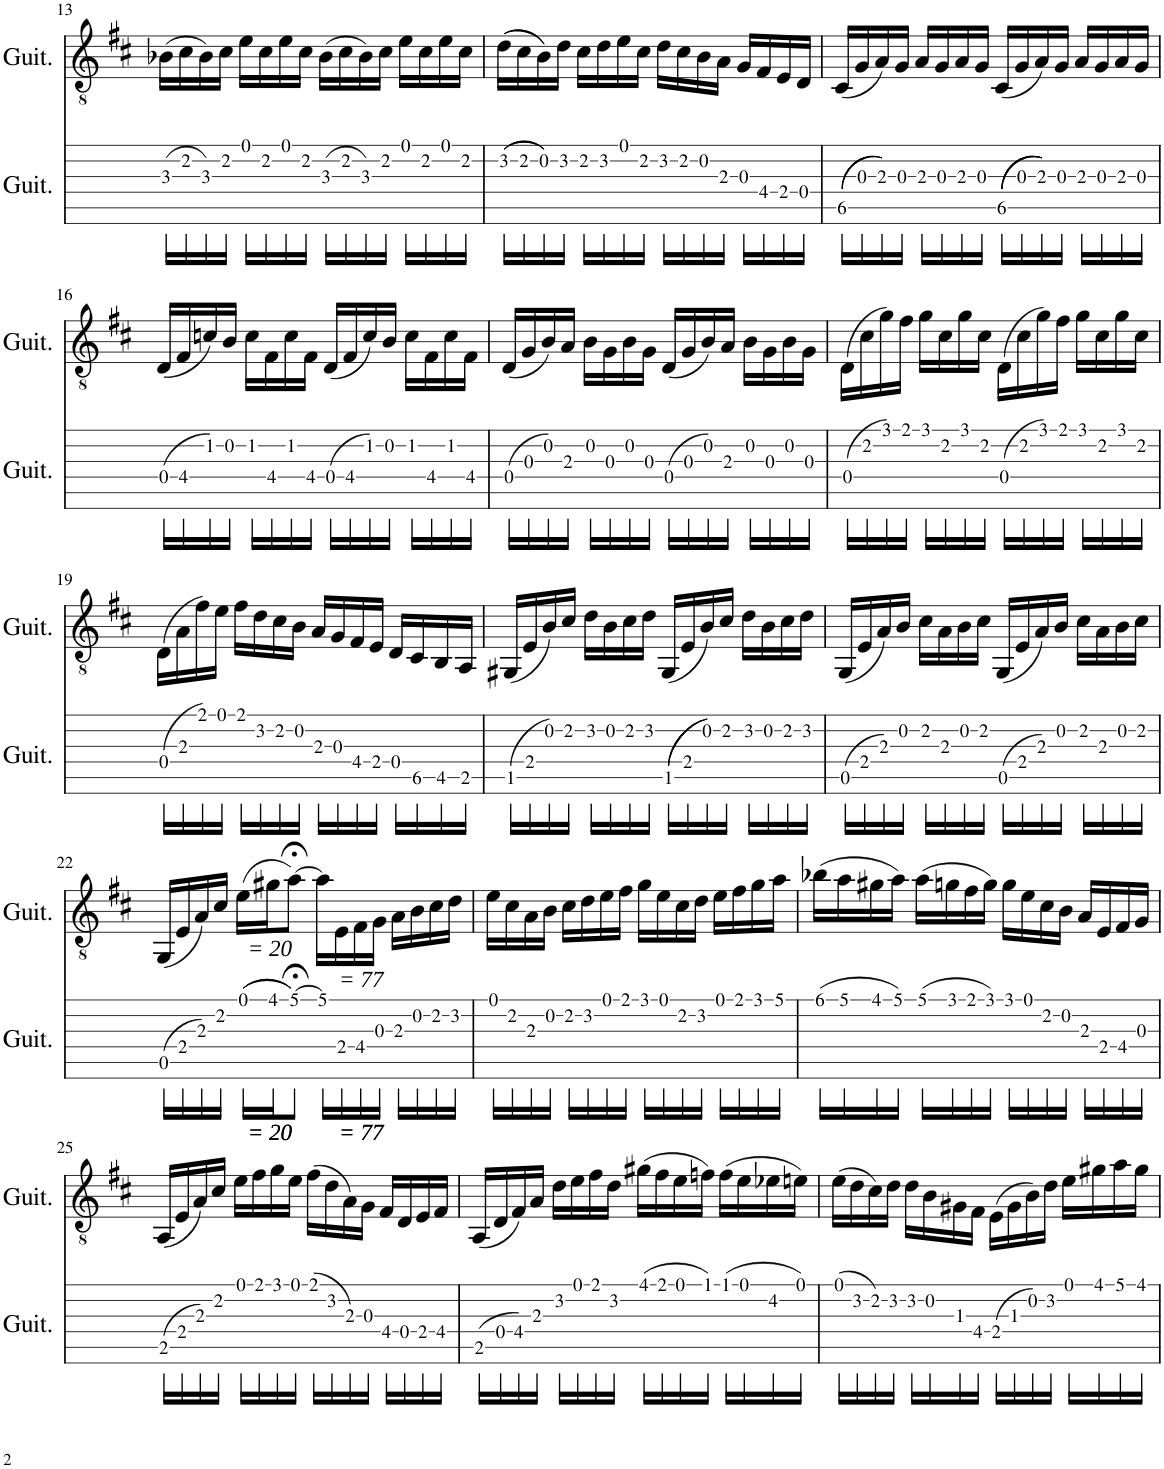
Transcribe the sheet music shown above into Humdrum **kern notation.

**kern	**kern
*part2	*part1
*staff2	*staff1
*I"Acoustic Guitar	*I"Classical Guitar
*I'Guit.	*I'Guit.
!!LO:PB:g=z
*	*clefGv2
*k[f#c#]	*k[f#c#]
*M4/4	*M4/4
=13	=13
(16B-X\LL	(16B-X\LL
16c#\	16c#\
16B-\)	16B-\)
16c#\JJ	16c#\JJ
16e\LL	16e\LL
16c#\	16c#\
16e\	16e\
16c#\JJ	16c#\JJ
(16B-\LL	(16B-\LL
16c#\	16c#\
16B-\)	16B-\)
16c#\JJ	16c#\JJ
16e\LL	16e\LL
16c#\	16c#\
16e\	16e\
16c#\JJ	16c#\JJ
=14	=14
((16d\LL	((16d\LL
16c#\	16c#\
16B\))	16B\))
16d\JJ	16d\JJ
16c#\LL	16c#\LL
16d\	16d\
16e\	16e\
16c#\JJ	16c#\JJ
16d\LL	16d\LL
16c#\	16c#\
16B\	16B\
16A\JJ	16A\JJ
16G\LL	16G/LL
16F#\	16F#/
16E\	16E/
16D\JJ	16D/JJ
=15	=15
((16C#\LL	(16C#/LL
16G\	16G/
16A\))	16A/)
16G\JJ	16G/JJ
16A\LL	16A/LL
16G\	16G/
16A\	16A/
16G\JJ	16G/JJ
(((16C#\LL	(16C#/LL
16G\	16G/
16A\)))	16A/)
16G\JJ	16G/JJ
16A\LL	16A/LL
16G\	16G/
16A\	16A/
16G\JJ	16G/JJ
!!LO:LB:g=z
=16	=16
(16D\LL	(16D/LL
16F#\	16F#/
16cn\)	16cn/)
16B\JJ	16B/JJ
16c\LL	16c\LL
16F#\	16F#\
16c\	16c\
16F#\JJ	16F#\JJ
(16D\LL	(16D/LL
16F#\	16F#/
16c\)	16c/)
16B\JJ	16B/JJ
16c\LL	16c\LL
16F#\	16F#\
16c\	16c\
16F#\JJ	16F#\JJ
=17	=17
(16D\LL	(16D/LL
16G\	16G/
16B\)	16B/)
16A\JJ	16A/JJ
16B\LL	16B\LL
16G\	16G\
16B\	16B\
16G\JJ	16G\JJ
(16D\LL	(16D/LL
16G\	16G/
16B\)	16B/)
16A\JJ	16A/JJ
16B\LL	16B\LL
16G\	16G\
16B\	16B\
16G\JJ	16G\JJ
=18	=18
(16D\LL	(16D\LL
16c#\	16c#\
16g\)	16g\)
16f#\JJ	16f#\JJ
16g\LL	16g\LL
16c#\	16c#\
16g\	16g\
16c#\JJ	16c#\JJ
(16D\LL	(16D\LL
16c#\	16c#\
16g\)	16g\)
16f#\JJ	16f#\JJ
16g\LL	16g\LL
16c#\	16c#\
16g\	16g\
16c#\JJ	16c#\JJ
!!LO:LB:g=z
=19	=19
(16D\LL	(16D\LL
16A\	16A\
16f#\)	16f#\)
16e\JJ	16e\JJ
16f#\LL	16f#\LL
16d\	16d\
16c#\	16c#\
16B\JJ	16B\JJ
16A\LL	16A/LL
16G\	16G/
16F#\	16F#/
16E\JJ	16E/JJ
16D\LL	16D/LL
16C#\	16C#/
16BB\	16BB/
16AA\JJ	16AA/JJ
=20	=20
(16GG#X\LL	(16GG#X/LL
16E\	16E/
16B\)	16B/)
16c#\JJ	16c#/JJ
16d\LL	16d\LL
16B\	16B\
16c#\	16c#\
16d\JJ	16d\JJ
((16GG#\LL	(16GG#/LL
16E\	16E/
16B\))	16B/)
16c#\JJ	16c#/JJ
16d\LL	16d\LL
16B\	16B\
16c#\	16c#\
16d\JJ	16d\JJ
=21	=21
(16GG\LL	(16GG/LL
16E\	16E/
16A\)	16A/)
16B\JJ	16B/JJ
16c#\LL	16c#\LL
16A\	16A\
16B\	16B\
16c#\JJ	16c#\JJ
(16GG\LL	(16GG/LL
16E\	16E/
16A\)	16A/)
16B\JJ	16B/JJ
16c#\LL	16c#\LL
16A\	16A\
16B\	16B\
16c#\JJ	16c#\JJ
!!LO:LB:g=z
=22	=22
(16GG\LL	(16GG/LL
16E\	16E/
16A\)	16A/)
16c#\JJ	16c#/JJ
((16e\LL	(16e\LL
16g#X\J	16g#X\J
!	!LO:TX:b:i:t== 20
!LO:TX:b:i:t== 20	!
!LO:TX:b:i:t== 20	!
[8a;<\J))	[8a;<\J)
!	!LO:TX:b:i:t== 77
!LO:TX:b:i:t== 77	!
!LO:TX:b:i:t== 77	!
16a\LL]	16a\LL]
16E\	16E\
16F#\	16F#\
16G\JJ	16G\JJ
16A\LL	16A\LL
16B\	16B\
16c#\	16c#\
16d\JJ	16d\JJ
=23	=23
16e\LL	16e\LL
16c#\	16c#\
16A\	16A\
16B\JJ	16B\JJ
16c#\LL	16c#\LL
16d\	16d\
16e\	16e\
16f#\JJ	16f#\JJ
16g\LL	16g\LL
16e\	16e\
16c#\	16c#\
16d\JJ	16d\JJ
16e\LL	16e\LL
16f#\	16f#\
16g\	16g\
16a\JJ	16a\JJ
=24	=24
(16b-X\LL	(16b-X\LL
16a\	16a\
16g#X\	16g#X\
16a\JJ)	16a\JJ)
(16a\LL	(16a\LL
16gn\	16gn\
16f#\	16f#\
16g\JJ)	16g\JJ)
16g\LL	16g\LL
16e\	16e\
16c#\	16c#\
16B\JJ	16B\JJ
16A\LL	16A/LL
16E\	16E/
16F#\	16F#/
16G\JJ	16G/JJ
!!LO:LB:g=z
=25	=25
(16AA\LL	(16AA/LL
16E\	16E/
16A\)	16A/)
16c#\JJ	16c#/JJ
16e\LL	16e\LL
16f#\	16f#\
16g\	16g\
16e\JJ	16e\JJ
(16f#\LL	(16f#\LL
16d\	16d\
16A\)	16A\)
16G\JJ	16G\JJ
16F#\LL	16F#/LL
16D\	16D/
16E\	16E/
16F#\JJ	16F#/JJ
=26	=26
(16AA\LL	(16AA/LL
16D\	16D/
16F#\)	16F#/)
16A\JJ	16A/JJ
16d\LL	16d\LL
16e\	16e\
16f#\	16f#\
16d\JJ	16d\JJ
(16g#X\LL	(16g#X\LL
16f#\	16f#\
16e\	16e\
16f-X\JJ)	16fn\JJ)
(16f\LL	(16f\LL
16e\	16e\
16e-X\	16e-X\
16en\JJ)	16en\JJ)
=27	=27
(16e\LL	(16e\LL
16d\	16d\
16c#\)	16c#\)
16d\JJ	16d\JJ
16d\LL	16d\LL
16B\	16B\
16G#X\	16G#X\
16F#\JJ	16F#\JJ
(16E\LL	(16E\LL
16G#\	16G#\
16B\)	16B\)
16d\JJ	16d\JJ
16e\LL	16e\LL
16g#X\	16g#X\
16a\	16a\
16g#\JJ	16g#\JJ
=	=
*-	*-
